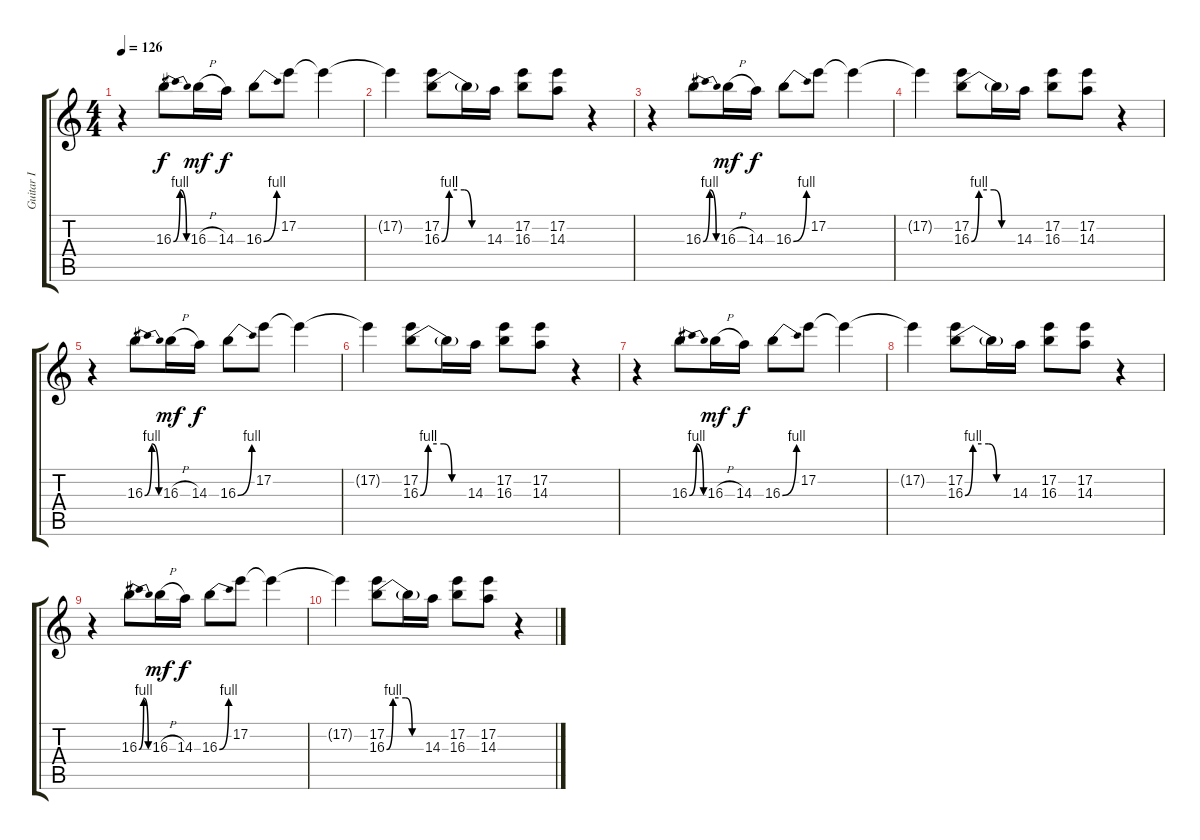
\track ("Guitar I" "Guitar I") {instrument overdrivenguitar}
\staff {score tabs}
\tuning (E4 B3 G3 D3 A2 E2) {hide}
\ts (4 4)
\tempo 126
\clef g2
\ks c
r.4{dy f} 16.3{be (bendrelease 0 0 15 4 30 4 60 0)}.8 16.3{h}.16{dy mf} 14.3.16{dy f} 16.3{be (bend 0 0 60 4)}.8 17.2.8 17.2{t}.4 |
17.2{t}.4 (17.2 16.3{be (custom 0 0 10 4 30 4 40 0 60 0)}).8 16.3{t}.16 14.3.16 (17.2 16.3).8 (17.2 14.3).8 r.4 |
r.4{volume 11} 16.3{be (bendrelease 0 0 15 4 30 4 60 0)}.8 16.3{h}.16{dy mf} 14.3.16{dy f} 16.3{be (bend 0 0 60 4)}.8 17.2.8 17.2{t}.4 |
17.2{t}.4 (17.2 16.3{be (custom 0 0 10 4 30 4 40 0 60 0)}).8 16.3{t}.16 14.3.16 (17.2 16.3).8 (17.2 14.3).8 r.4 |
r.4{volume 8} 16.3{be (bendrelease 0 0 15 4 30 4 60 0)}.8 16.3{h}.16{dy mf} 14.3.16{dy f} 16.3{be (bend 0 0 60 4)}.8 17.2.8 17.2{t}.4 |
17.2{t}.4 (17.2 16.3{be (custom 0 0 10 4 30 4 40 0 60 0)}).8 16.3{t}.16 14.3.16 (17.2 16.3).8 (17.2 14.3).8 r.4 |
r.4{volume 4} 16.3{be (bendrelease 0 0 15 4 30 4 60 0)}.8 16.3{h}.16{dy mf} 14.3.16{dy f} 16.3{be (bend 0 0 60 4)}.8 17.2.8 17.2{t}.4 |
17.2{t}.4 (17.2 16.3{be (custom 0 0 10 4 30 4 40 0 60 0)}).8 16.3{t}.16 14.3.16 (17.2 16.3).8 (17.2 14.3).8 r.4 |
r.4{volume 0} 16.3{be (bendrelease 0 0 15 4 30 4 60 0)}.8 16.3{h}.16{dy mf} 14.3.16{dy f} 16.3{be (bend 0 0 60 4)}.8 17.2.8 17.2{t}.4 |
17.2{t}.4 (17.2 16.3{be (custom 0 0 10 4 30 4 40 0 60 0)}).8 16.3{t}.16 14.3.16 (17.2 16.3).8 (17.2 14.3).8 r.4
